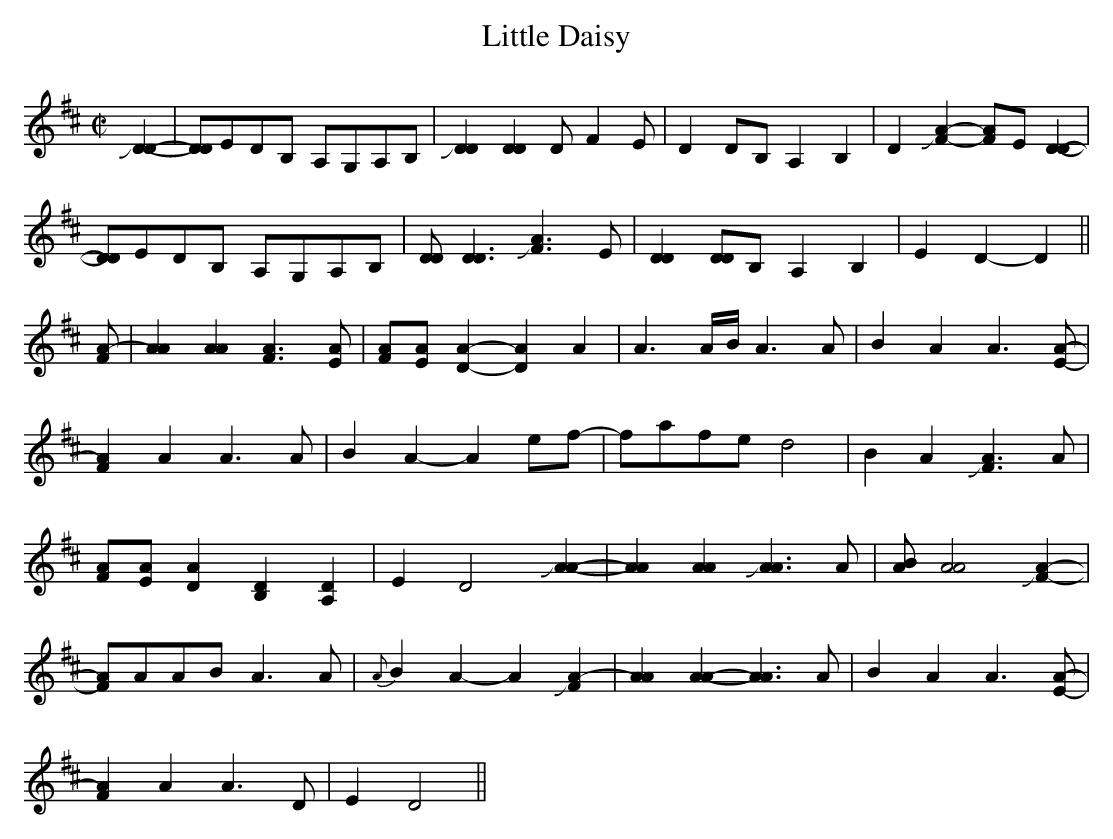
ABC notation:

X:1
T:Little Daisy
M:C|
L:1/8
K:D
+slide+[D2D2]-|[DD]EDB, A,G,A,B,| +slide+[D2D2][D2D2]D-F2E|D2 DB, A,2B,2|D2+slide+[F2A2]-[FA]E[D2D2]-|
[DD]EDB, A,G,A,B,|[DD][D3D3]+slide+[F3A3]E|[D2D2][DD]B, A,2B,2|E2D2-D2||
[FA]-|[A2A2][A2A2][F3A3][EA]|[FA][EA][D2A2]- [D2A2]A2|A3A/B/ A3A|B2 A2 A3[EA]-|
[F2A2]A2 A3A|B2 A2-A2e-f-|fafe d4|B2A2 +slide+[F3A3]A|
[FA][EA][D2A2][B,2D2][A,2D2]|E2D4 +slide+[A2A2]-|[A2A2][A2A2]+slide+[A3A3]A|[AB][A4A4]+slide+[F2A2]-|
[FA]AAB A3A|{A}B2A2-A2 +slide+[F2A2]-|[A2A2][A2A2]-[A3A3]A|B2A2A3[EA]-|
[F2A2]A2 A3D|E2 D4||
